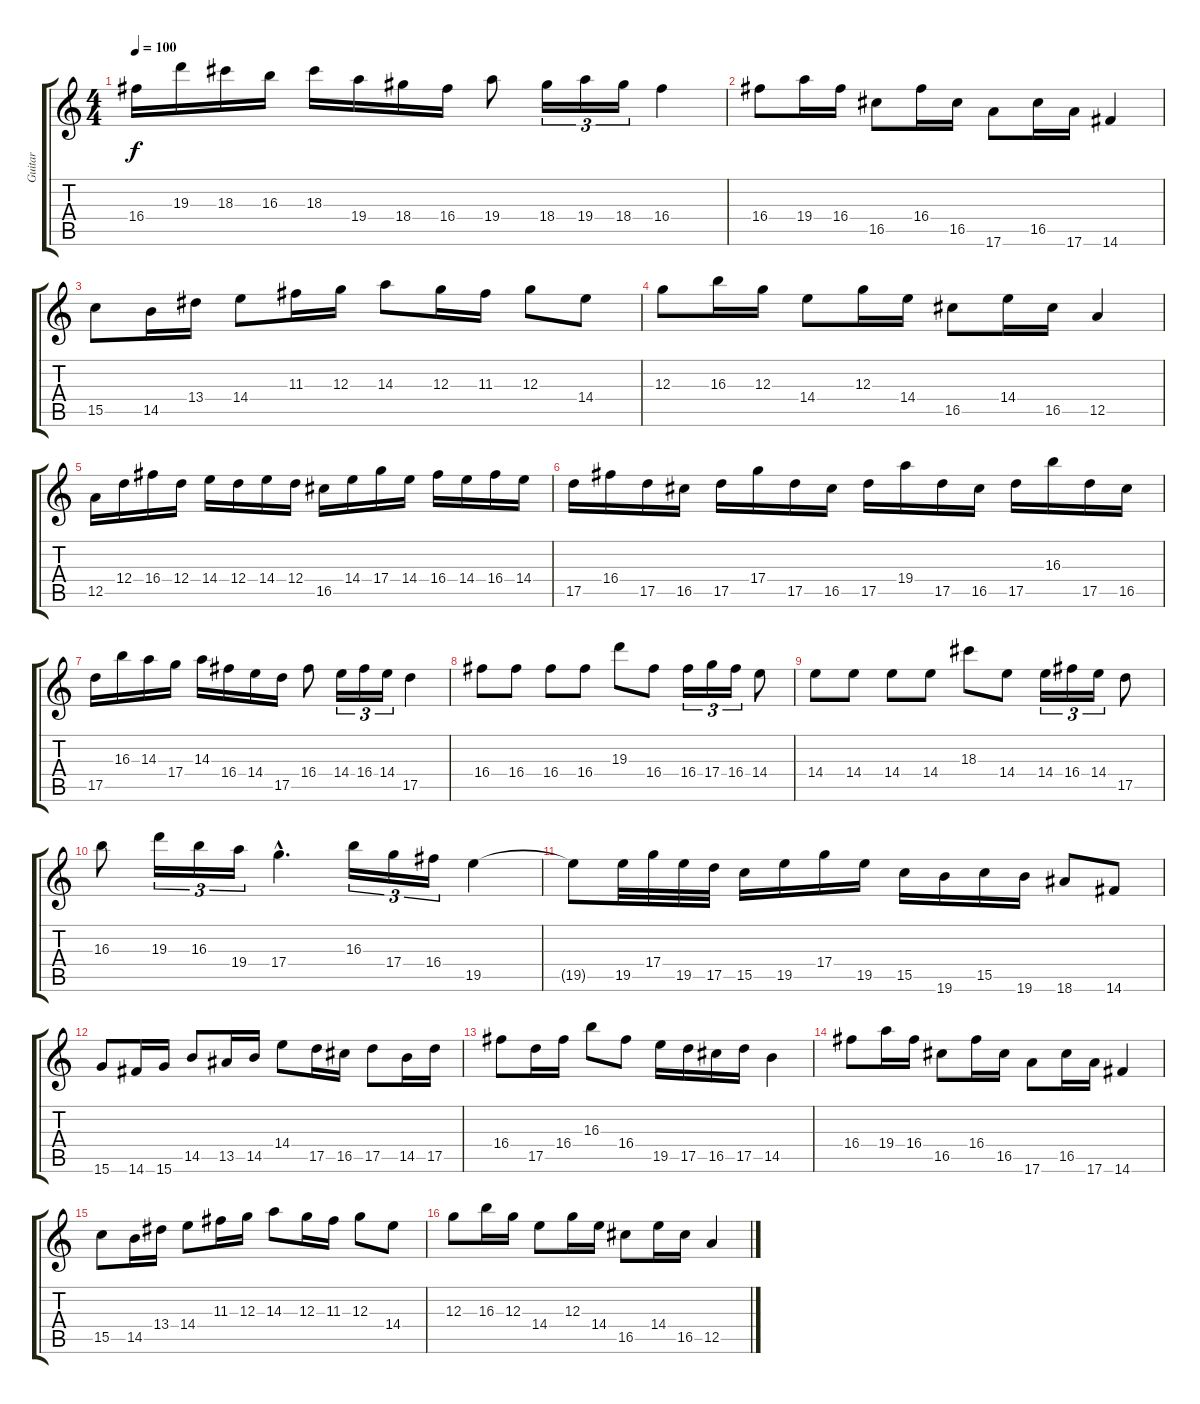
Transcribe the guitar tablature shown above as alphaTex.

\track ("Guitar" "Guitar") {instrument distortionguitar}
\staff {score tabs}
\tuning (E4 B3 G3 D3 A2 E2) {hide}
\ts (4 4)
\tempo 100
\clef g2
\ks c
16.4.16{dy f} 19.3.16 18.3.16 16.3.16 18.3.16 19.4.16 18.4.16 16.4.16 19.4.8 18.4.16{tu (3 2)} 19.4.16{tu (3 2)} 18.4.16{tu (3 2)} 16.4.4 |
16.4.8 19.4.16 16.4.16 16.5.8 16.4.16 16.5.16 17.6.8 16.5.16 17.6.16 14.6.4 |
15.5.8 14.5.16 13.4.16 14.4.8 11.3.16 12.3.16 14.3.8 12.3.16 11.3.16 12.3.8 14.4.8 |
12.3.8 16.3.16 12.3.16 14.4.8 12.3.16 14.4.16 16.5.8 14.4.16 16.5.16 12.5.4 |
12.5.16 12.4.16 16.4.16 12.4.16 14.4.16 12.4.16 14.4.16 12.4.16 16.5.16 14.4.16 17.4.16 14.4.16 16.4.16 14.4.16 16.4.16 14.4.16 |
17.5.16 16.4.16 17.5.16 16.5.16 17.5.16 17.4.16 17.5.16 16.5.16 17.5.16 19.4.16 17.5.16 16.5.16 17.5.16 16.3.16 17.5.16 16.5.16 |
17.5.16 16.3.16 14.3.16 17.4.16 14.3.16 16.4.16 14.4.16 17.5.16 16.4.8 14.4.16{tu (3 2)} 16.4.16{tu (3 2)} 14.4.16{tu (3 2)} 17.5.4 |
16.4.8 16.4.8 16.4.8 16.4.8 19.3.8 16.4.8 16.4.16{tu (3 2)} 17.4.16{tu (3 2)} 16.4.16{tu (3 2)} 14.4.8 |
14.4.8 14.4.8 14.4.8 14.4.8 18.3.8 14.4.8 14.4.16{tu (3 2)} 16.4.16{tu (3 2)} 14.4.16{tu (3 2)} 17.5.8 |
16.3.8 19.3.16{tu (3 2)} 16.3.16{tu (3 2)} 19.4.16{tu (3 2)} 17.4{hac}.4{d} 16.3.16{tu (3 2)} 17.4.16{tu (3 2)} 16.4.16{tu (3 2)} 19.5.4 |
19.5{t}.8 19.5.32 17.4.32 19.5.32 17.5.32 15.5.16 19.5.16 17.4.16 19.5.16 15.5.16 19.6.16 15.5.16 19.6.16 18.6.8 14.6.8 |
15.6.8 14.6.16 15.6.16 14.5.8 13.5.16 14.5.16 14.4.8 17.5.16 16.5.16 17.5.8 14.5.16 17.5.16 |
16.4.8 17.5.16 16.4.16 16.3.8 16.4.8 19.5.16 17.5.16 16.5.16 17.5.16 14.5.4 |
16.4.8 19.4.16 16.4.16 16.5.8 16.4.16 16.5.16 17.6.8 16.5.16 17.6.16 14.6.4 |
15.5.8 14.5.16 13.4.16 14.4.8 11.3.16 12.3.16 14.3.8 12.3.16 11.3.16 12.3.8 14.4.8 |
12.3.8 16.3.16 12.3.16 14.4.8 12.3.16 14.4.16 16.5.8 14.4.16 16.5.16 12.5.4
